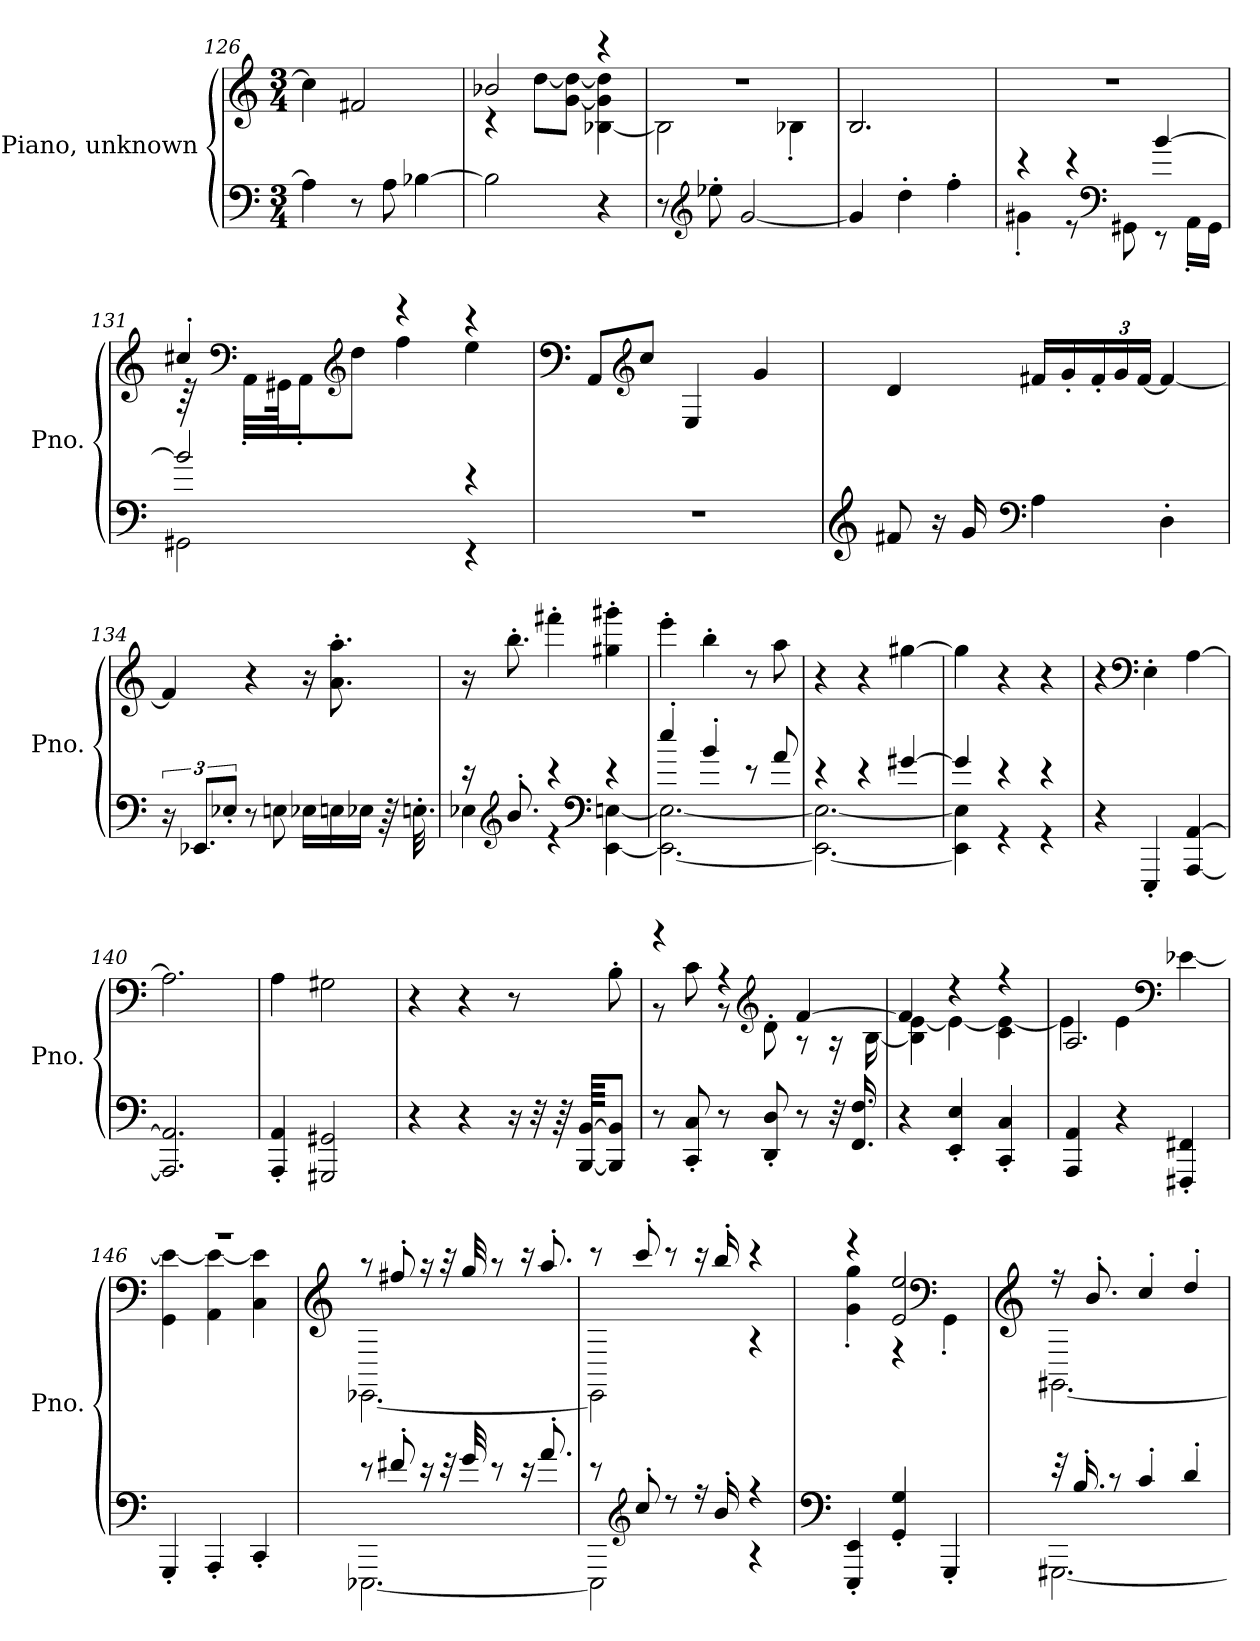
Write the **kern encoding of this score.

**kern	**kern
*part1	*part1
*staff2	*staff1
*I"Piano, unknown	*
*I'Pno.	*
!!LO:LB:g=z
*clefF4	*clefG2
*k[]	*k[]
*M3/4	*M3/4
=126	=126
4A\]	4cc\]
8r	2f#X/
8A\	.
[4B-X\	.
=127	=127
*	*^
2B-\]	2b-X/	4r
.	.	[8dd\L
.	.	[8g\ 8dd\_J
4r	4r	[4B-X\ 4g\] 4dd\]
=128	=128	=128
8r	2.r	2B-\]
*clefG2	*	*
8ee-X'\	.	.
[2g/	.	.
.	.	4B-X'\
*	*v	*v
=129	=129
4g/]	2.B/
4dd'\	.
4ff'\	.
=130	=130
*^	*
4r	4g#X'\	2.r
4r	8r	.
*clefF4	*	*
.	8GG#X\	.
[4b/	8r	.
.	16AA'\LL	.
.	16GG#\JJ	.
!!LO:LB:g=z
=131	=131	=131
*	*	*^
2b/]	2GG#X\	4cc#X'/	64r
*	*	*clefF4	*
.	.	.	32AA'\LLL
.	.	.	64GG#X\JK
.	.	.	16AA'\J
*	*	*clefG2	*
.	.	.	8dd\J
.	.	4r	4ff\
4r	4r	4r	4ee\
*v	*v	*	*
*	*v	*v
=132	=132
*	*clefF4
2.r	8AA/L
*	*clefG2
.	8cc/J
.	4E/
.	4g/
=133	=133
*clefG2	*
8f#X/	4d/
16r	.
16g/	.
*clefF4	*
4A\	16f#X/LL
.	16g'/
*	*Xbrackettup
.	24f#'/
.	24g/
.	[24f#/JJ
4D'\	4f#/_
!!LO:LB:g=z
=134	=134
24r	4f#/]
12.EE-X/L	.
12E-X'/J	.
8r	4r
8En\	.
16E-X\LL	16r
16En\	8.a\' 8.aa\'
16E-X\JJ	.
64r	.
32.En'\	.
=135	=135
*^	*
16r	4E-X\	16r
*clefG2	*	*
8.b'/	.	8.bb'\
4r	4r	4fff#X'\
*clefF4	*	*
4r	[4EE\ [4En\	4gg#X\' 4ggg#X\'
=136	=136	=136
4ee'/	2.EE\_ 2.E\_	4eee'\
4b'/	.	4bb'\
8r	.	8r
8a/	.	8aa\
=137	=137	=137
4r	2.EE\_ 2.E\_	4r
4r	.	4r
[4g#X/	.	[4gg#X\
=138	=138	=138
4g#/]	4EE\] 4E\]	4gg#\]
4r	4r	4r
4r	4r	4r
*v	*v	*
!!LO:LB:g=z
=139	=139
4r	4r
*	*clefF4
4EEE'/	4E'\
[4AAA/ [4AA/	[4A\
=140	=140
2.AAA/] 2.AA/]	2.A\]
=141	=141
4AAA/' 4AA/'	4A\
2GGG#X/ 2GG#X/	2G#X\
=142	=142
4r	4r
4r	4r
16r	8r
32r	.
64r	.
[64BBB/ [64BB/KKKL	.
8BBB/] 8BB/]J	8B'\
=143	=143
*	*^
8r	4r	8r
8CC/' 8C/'	.	8c\
8r	4r	8r
*	*clefG2	*
8DD/' 8D/'	.	8d'\
8r	[4f/	8r
32r	.	16r
16.FF/ 16.F/	.	.
.	.	[16B\
=144	=144	=144
4r	4f/]	4B\] [4e\
4EE/' 4E/'	4r	4e\_
4CC/' 4C/'	4r	4c\ 4e\_
=145	=145	=145
4AAA/ 4AA/	2.A/	4e\]
4r	.	4e\
*	*clefF4	*
4FFF#X/' 4FF#X/'	.	[4e-X\
!!LO:LB:g=z	!!
=146	=146	=146
4GGG'/	2.r	4GG\ 4e-\_
4AAA'/	.	4AA\ 4e-\_
4CC'/	.	4C\ 4e-\]
=147	=147	=147
*	*clefG2	*
*^	*	*
8r	[2.EEE-X\	8r	[2.EE-X\
8f#X'/	.	8ff#X'/	.
16r	.	16r	.
32r	.	32r	.
32g/	.	32gg/	.
8r	.	8r	.
16r	.	16r	.
8.a'/	.	8.aa'/	.
=148	=148	=148	=148
8r	2EEE-\]	8r	2EE-\]
*clefG2	*	*	*
8cc'/	.	8ccc'/	.
8r	.	8r	.
16r	.	16r	.
16b'/	.	16bb'/	.
4r	4r	4r	4r
*v	*v	*	*
=149	=149	=149
*clefF4	*	*
4EEE/' 4EE/'	4r	4g\' 4gg\'
4GG/' 4G/'	2e/ 2ee/	4r
*	*clefF4	*
4GGG'/	.	4GG'\
=150	=150	=150
*	*clefG2	*
*^	*	*
32r	[2.GGG#X\	16r	[2.GG#X\
16.B'/	.	.	.
.	.	8.b'/	.
8r	.	.	.
4c'/	.	4cc'/	.
4d'/	.	4dd'/	.
*v	*v	*	*
*	*v	*v
=	=
*-	*-
